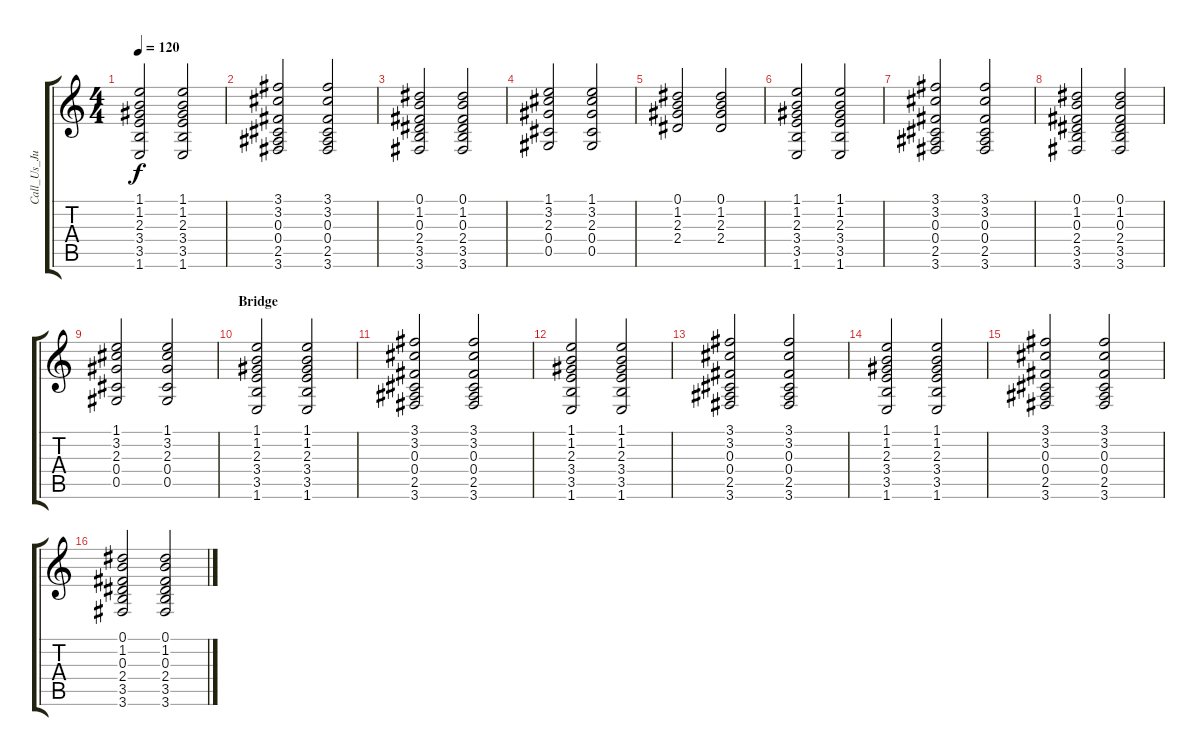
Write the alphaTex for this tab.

\track ("Call_Us_Junior" "Call_Us_Ju") {instrument acousticguitarsteel}
\staff {score tabs}
\tuning (Eb4 Bb3 Gb3 Db3 Ab2 Eb2) {hide}
\ts (4 4)
\tempo 120
\clef g2
\ks c
(1.1 1.2 2.3 3.4 3.5 1.6).2{dy f} (1.1 1.2 2.3 3.4 3.5 1.6).2 |
(3.1 3.2 0.3 0.4 2.5 3.6).2 (3.1 3.2 0.3 0.4 2.5 3.6).2 |
(0.1 1.2 0.3 2.4 3.5 3.6).2 (0.1 1.2 0.3 2.4 3.5 3.6).2 |
(1.1 3.2 2.3 0.4 0.5).2 (1.1 3.2 2.3 0.4 0.5).2 |
(0.1 1.2 2.3 2.4).2 (0.1 1.2 2.3 2.4).2 |
(1.1 1.2 2.3 3.4 3.5 1.6).2 (1.1 1.2 2.3 3.4 3.5 1.6).2 |
(3.1 3.2 0.3 0.4 2.5 3.6).2 (3.1 3.2 0.3 0.4 2.5 3.6).2 |
(0.1 1.2 0.3 2.4 3.5 3.6).2 (0.1 1.2 0.3 2.4 3.5 3.6).2 |
(1.1 3.2 2.3 0.4 0.5).2 (1.1 3.2 2.3 0.4 0.5).2 |
\section ("" "Bridge")
(1.1 1.2 2.3 3.4 3.5 1.6).2 (1.1 1.2 2.3 3.4 3.5 1.6).2 |
(3.1 3.2 0.3 0.4 2.5 3.6).2 (3.1 3.2 0.3 0.4 2.5 3.6).2 |
(1.1 1.2 2.3 3.4 3.5 1.6).2 (1.1 1.2 2.3 3.4 3.5 1.6).2 |
(3.1 3.2 0.3 0.4 2.5 3.6).2 (3.1 3.2 0.3 0.4 2.5 3.6).2 |
(1.1 1.2 2.3 3.4 3.5 1.6).2 (1.1 1.2 2.3 3.4 3.5 1.6).2 |
(3.1 3.2 0.3 0.4 2.5 3.6).2 (3.1 3.2 0.3 0.4 2.5 3.6).2 |
(0.1 1.2 0.3 2.4 3.5 3.6).2 (0.1 1.2 0.3 2.4 3.5 3.6).2
